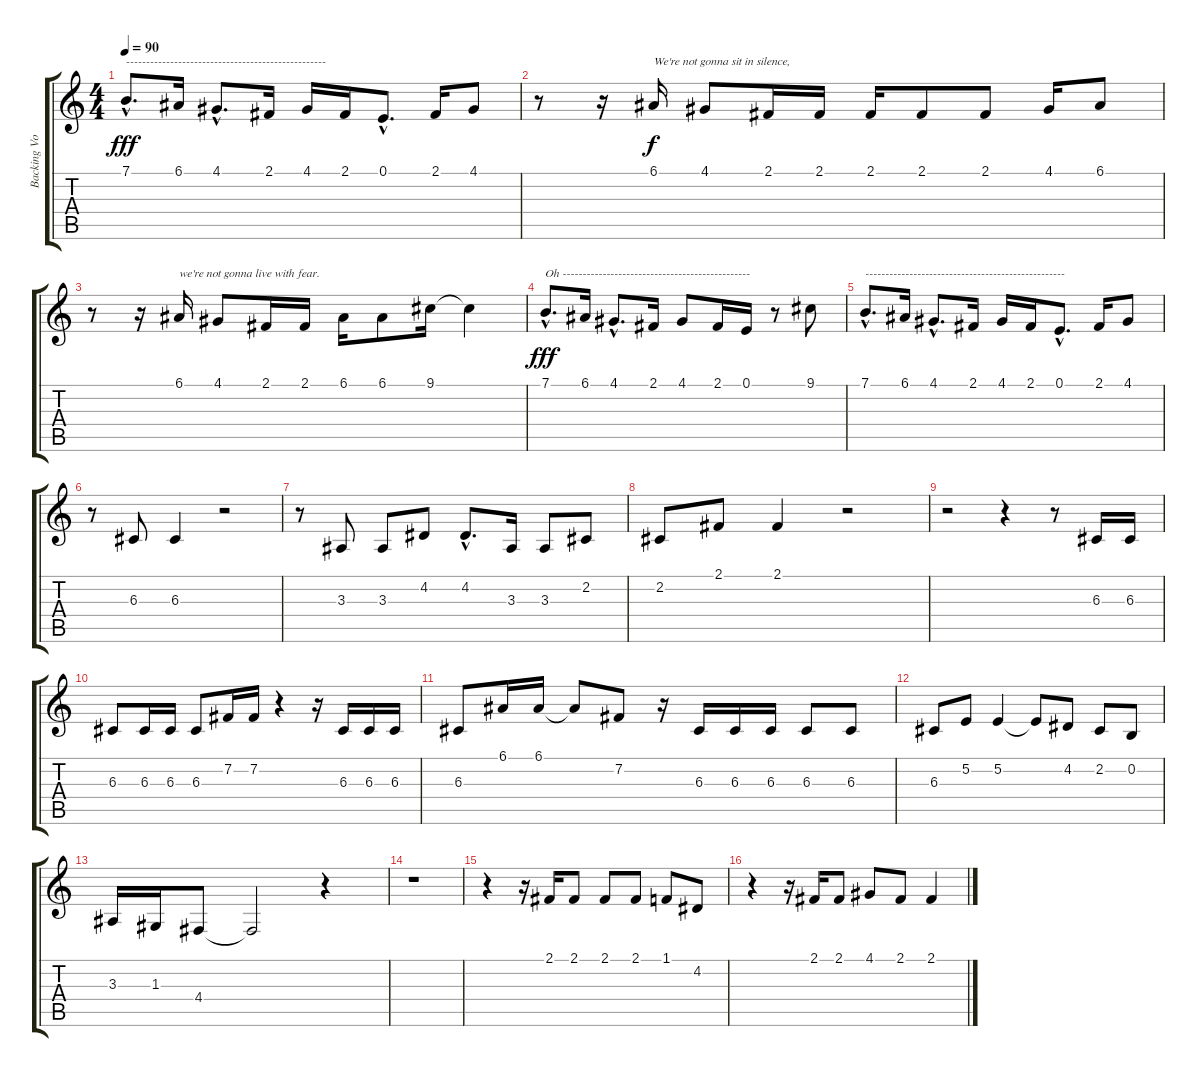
\track ("Backing Vocals" "Backing Vo") {instrument choiraahs}
\staff {score tabs}
\tuning (E4 B3 G3 D3 A2 E2) {hide}
\ts (4 4)
\tempo 90
\clef g2
\ks c
7.1{hac}.8{d txt "--------------------------------------------------" dy fff} 6.1.16 4.1{hac}.8{d} 2.1.16 4.1.16 2.1.16 0.1{hac}.8{d} 2.1.16 4.1.8 |
r.8 r.16 6.1.16{txt "We're not gonna sit in silence," dy f} 4.1.8 2.1.16 2.1.16 2.1.16 2.1.8 2.1.8 4.1.16 6.1.8 |
r.8 r.16 6.1.16{txt "we're not gonna live with fear."} 4.1.8 2.1.16 2.1.16 6.1.16 6.1.8 9.1.16 9.1{t}.4 |
7.1{hac}.8{d txt "Oh -----------------------------------------------" dy fff} 6.1.16 4.1{hac}.8{d} 2.1.16 4.1.8 2.1.16 0.1.16 r.8 9.1.8 |
7.1{hac}.8{d txt "--------------------------------------------------"} 6.1.16 4.1{hac}.8{d} 2.1.16 4.1.16 2.1.16 0.1{hac}.8{d} 2.1.16 4.1.8 |
r.8 6.3.8 6.3.4 r.2 |
r.8 3.3.8 3.3.8 4.2.8 4.2{hac}.8{d} 3.3.16 3.3.8 2.2.8 |
2.2.8 2.1.8 2.1.4 r.2 |
r.2 r.4 r.8 6.3.16 6.3.16 |
6.3.8 6.3.16 6.3.16 6.3.8 7.2.16 7.2.16 r.4 r.16 6.3.16 6.3.16 6.3.16 |
6.3.8 6.1.16 6.1.16 6.1{t}.8 7.2.8 r.16 6.3.16 6.3.16 6.3.16 6.3.8 6.3.8 |
6.3.8 5.2.8 5.2.4 5.2{t}.8 4.2.8 2.2.8 0.2.8 |
3.3.16 1.3.16 4.4.8 4.4{t}.2 r.4 |
r.1 |
r.4 r.16 2.1.16 2.1.8 2.1.8 2.1.8 1.1.8 4.2.8 |
r.4 r.16 2.1.16 2.1.8 4.1.8 2.1.8 2.1.4
